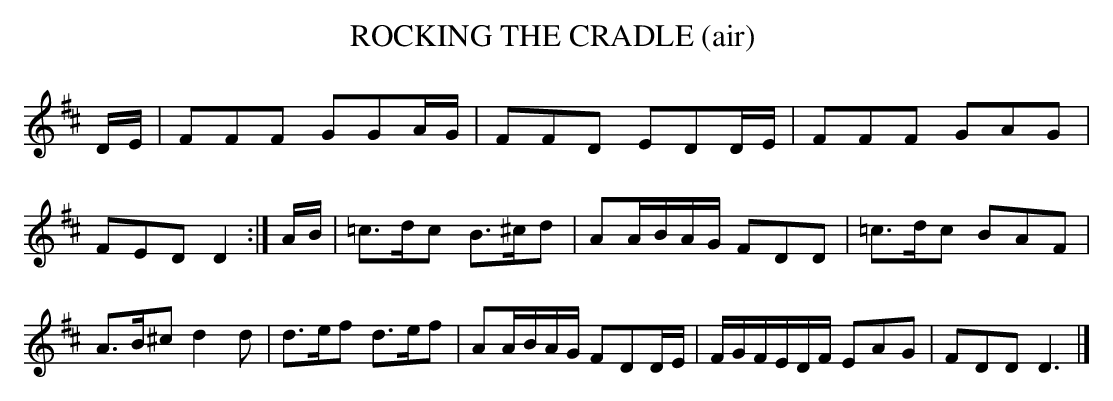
X:1
T:ROCKING THE CRADLE (air) \
Y:"Andante"\
M:6/8\
L:1/8\
K:D\
D/E/|FFF GGA/G/|FFD EDD/E/|FFF GAG|FED D2:|\
A/B/|=c>dc B>^cd|AA/B/A/G/ FDD|=c>dc BAF|A>B^c d2d|\
d>ef d>ef|AA/B/A/G/ FDD/E/|F/G/F/E/D/F/ EAG|FDD D3|]\
\
\
